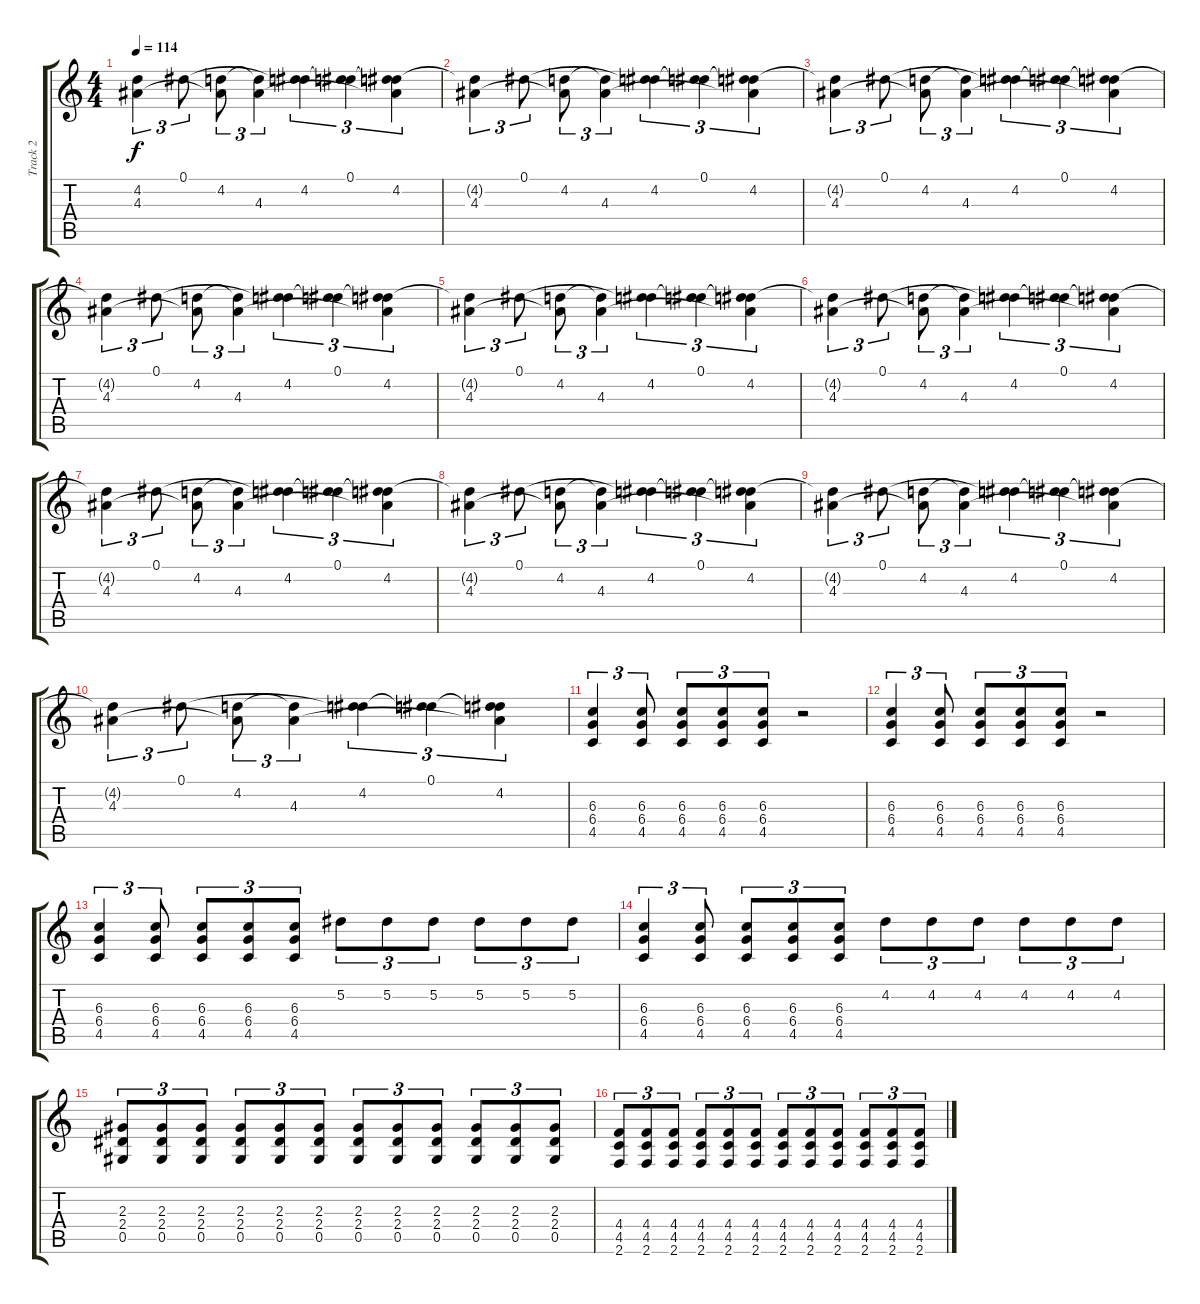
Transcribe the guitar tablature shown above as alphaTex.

\track ("Track 2" "Track 2") {instrument overdrivenguitar}
\staff {score tabs}
\tuning (Eb4 Bb3 Gb3 Db3 Ab2 Eb2) {hide}
\ts (4 4)
\tempo 114
\clef g2
\ks c
(4.2{t} 4.3).4{tu (3 2) dy f} 0.1.8{tu (3 2)} (4.2 4.3{t}).8{tu (3 2)} (4.2{t} 4.3).4{tu (3 2)} (0.1{t} 4.2).4{tu (3 2)} (0.1 4.2{t}).4{tu (3 2)} (0.1{t} 4.2 4.3{t}).4{tu (3 2)} |
(4.2{t} 4.3).4{tu (3 2)} 0.1.8{tu (3 2)} (4.2 4.3{t}).8{tu (3 2)} (4.2{t} 4.3).4{tu (3 2)} (0.1{t} 4.2).4{tu (3 2)} (0.1 4.2{t}).4{tu (3 2)} (0.1{t} 4.2 4.3{t}).4{tu (3 2)} |
(4.2{t} 4.3).4{tu (3 2)} 0.1.8{tu (3 2)} (4.2 4.3{t}).8{tu (3 2)} (4.2{t} 4.3).4{tu (3 2)} (0.1{t} 4.2).4{tu (3 2)} (0.1 4.2{t}).4{tu (3 2)} (0.1{t} 4.2 4.3{t}).4{tu (3 2)} |
(4.2{t} 4.3).4{tu (3 2)} 0.1.8{tu (3 2)} (4.2 4.3{t}).8{tu (3 2)} (4.2{t} 4.3).4{tu (3 2)} (0.1{t} 4.2).4{tu (3 2)} (0.1 4.2{t}).4{tu (3 2)} (0.1{t} 4.2 4.3{t}).4{tu (3 2)} |
(4.2{t} 4.3).4{tu (3 2)} 0.1.8{tu (3 2)} (4.2 4.3{t}).8{tu (3 2)} (4.2{t} 4.3).4{tu (3 2)} (0.1{t} 4.2).4{tu (3 2)} (0.1 4.2{t}).4{tu (3 2)} (0.1{t} 4.2 4.3{t}).4{tu (3 2)} |
(4.2{t} 4.3).4{tu (3 2)} 0.1.8{tu (3 2)} (4.2 4.3{t}).8{tu (3 2)} (4.2{t} 4.3).4{tu (3 2)} (0.1{t} 4.2).4{tu (3 2)} (0.1 4.2{t}).4{tu (3 2)} (0.1{t} 4.2 4.3{t}).4{tu (3 2)} |
(4.2{t} 4.3).4{tu (3 2)} 0.1.8{tu (3 2)} (4.2 4.3{t}).8{tu (3 2)} (4.2{t} 4.3).4{tu (3 2)} (0.1{t} 4.2).4{tu (3 2)} (0.1 4.2{t}).4{tu (3 2)} (0.1{t} 4.2 4.3{t}).4{tu (3 2)} |
(4.2{t} 4.3).4{tu (3 2)} 0.1.8{tu (3 2)} (4.2 4.3{t}).8{tu (3 2)} (4.2{t} 4.3).4{tu (3 2)} (0.1{t} 4.2).4{tu (3 2)} (0.1 4.2{t}).4{tu (3 2)} (0.1{t} 4.2 4.3{t}).4{tu (3 2)} |
(4.2{t} 4.3).4{tu (3 2)} 0.1.8{tu (3 2)} (4.2 4.3{t}).8{tu (3 2)} (4.2{t} 4.3).4{tu (3 2)} (0.1{t} 4.2).4{tu (3 2)} (0.1 4.2{t}).4{tu (3 2)} (0.1{t} 4.2 4.3{t}).4{tu (3 2)} |
(4.2{t} 4.3).4{tu (3 2)} 0.1.8{tu (3 2)} (4.2 4.3{t}).8{tu (3 2)} (4.2{t} 4.3).4{tu (3 2)} (0.1{t} 4.2).4{tu (3 2)} (0.1 4.2{t}).4{tu (3 2)} (0.1{t} 4.2 4.3{t}).4{tu (3 2)} |
(6.3 6.4 4.5).4{tu (3 2) instrument overdrivenguitar} (6.3 6.4 4.5).8{tu (3 2)} (6.3 6.4 4.5).8{tu (3 2)} (6.3 6.4 4.5).8{tu (3 2)} (6.3 6.4 4.5).8{tu (3 2)} r.2 |
(6.3 6.4 4.5).4{tu (3 2)} (6.3 6.4 4.5).8{tu (3 2)} (6.3 6.4 4.5).8{tu (3 2)} (6.3 6.4 4.5).8{tu (3 2)} (6.3 6.4 4.5).8{tu (3 2)} r.2 |
(6.3 6.4 4.5).4{tu (3 2)} (6.3 6.4 4.5).8{tu (3 2)} (6.3 6.4 4.5).8{tu (3 2)} (6.3 6.4 4.5).8{tu (3 2)} (6.3 6.4 4.5).8{tu (3 2)} 5.2.8{tu (3 2)} 5.2.8{tu (3 2)} 5.2.8{tu (3 2)} 5.2.8{tu (3 2)} 5.2.8{tu (3 2)} 5.2.8{tu (3 2)} |
(6.3 6.4 4.5).4{tu (3 2)} (6.3 6.4 4.5).8{tu (3 2)} (6.3 6.4 4.5).8{tu (3 2)} (6.3 6.4 4.5).8{tu (3 2)} (6.3 6.4 4.5).8{tu (3 2)} 4.2.8{tu (3 2)} 4.2.8{tu (3 2)} 4.2.8{tu (3 2)} 4.2.8{tu (3 2)} 4.2.8{tu (3 2)} 4.2.8{tu (3 2)} |
(2.3 2.4 0.5).8{tu (3 2)} (2.3 2.4 0.5).8{tu (3 2)} (2.3 2.4 0.5).8{tu (3 2)} (2.3 2.4 0.5).8{tu (3 2)} (2.3 2.4 0.5).8{tu (3 2)} (2.3 2.4 0.5).8{tu (3 2)} (2.3 2.4 0.5).8{tu (3 2)} (2.3 2.4 0.5).8{tu (3 2)} (2.3 2.4 0.5).8{tu (3 2)} (2.3 2.4 0.5).8{tu (3 2)} (2.3 2.4 0.5).8{tu (3 2)} (2.3 2.4 0.5).8{tu (3 2)} |
(4.4 4.5 2.6).8{tu (3 2)} (4.4 4.5 2.6).8{tu (3 2)} (4.4 4.5 2.6).8{tu (3 2)} (4.4 4.5 2.6).8{tu (3 2)} (4.4 4.5 2.6).8{tu (3 2)} (4.4 4.5 2.6).8{tu (3 2)} (4.4 4.5 2.6).8{tu (3 2)} (4.4 4.5 2.6).8{tu (3 2)} (4.4 4.5 2.6).8{tu (3 2)} (4.4 4.5 2.6).8{tu (3 2)} (4.4 4.5 2.6).8{tu (3 2)} (4.4 4.5 2.6).8{tu (3 2)}
